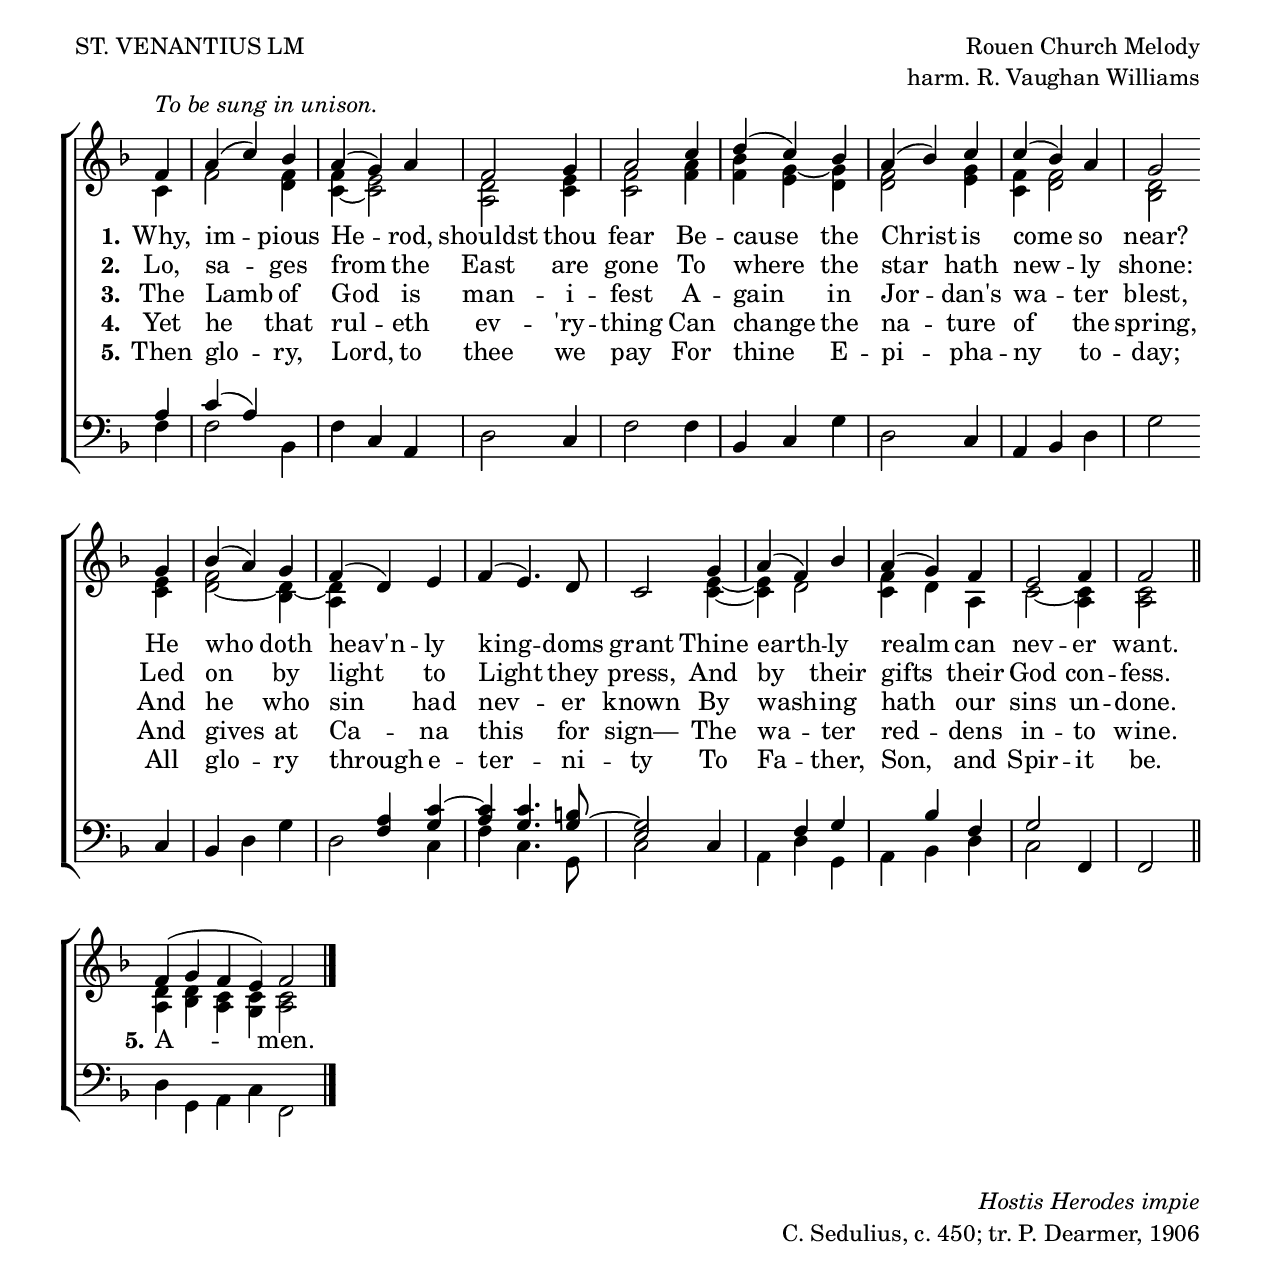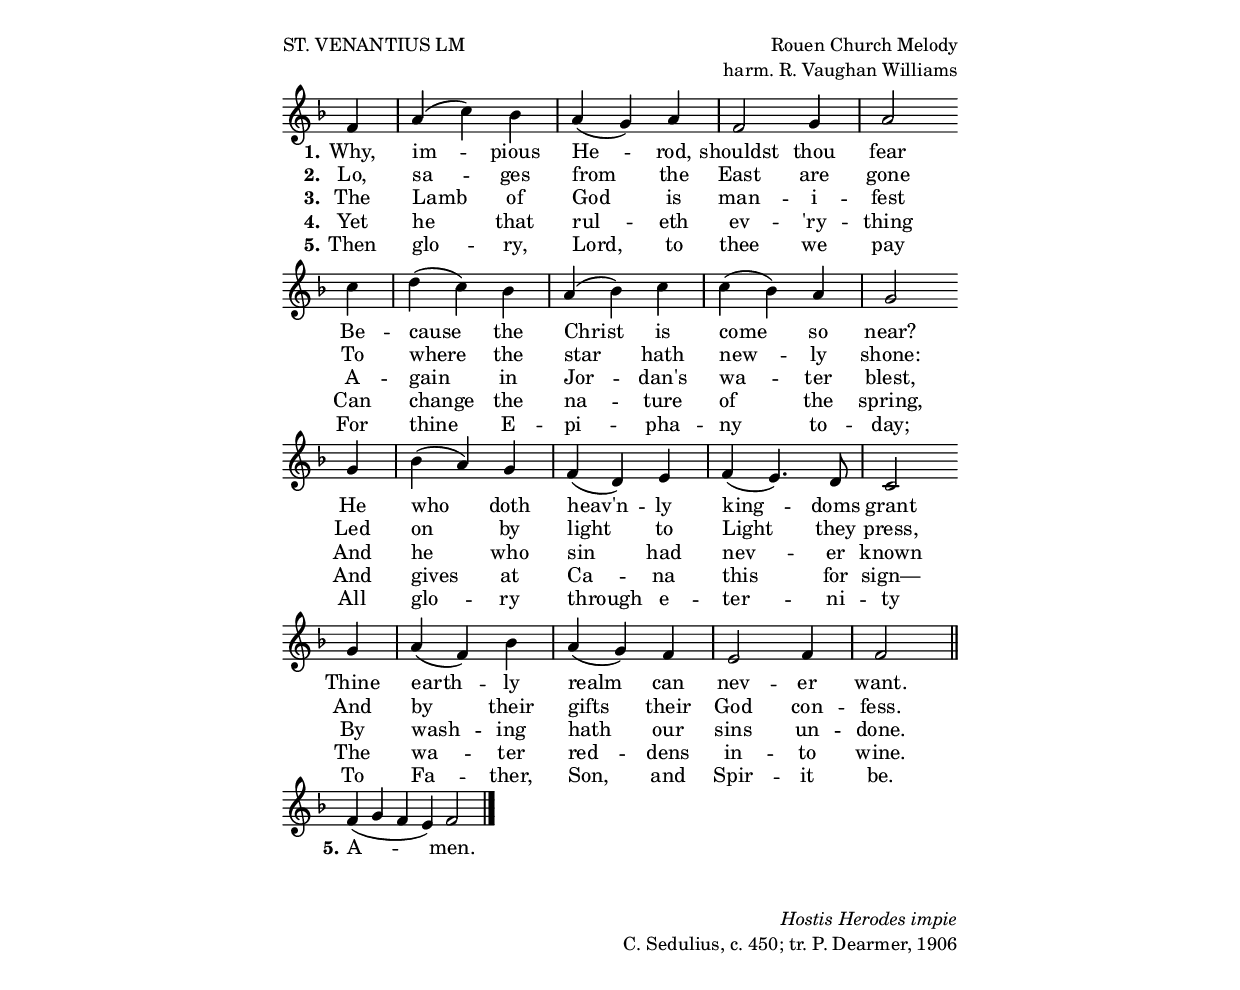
%{
The music and poetry produced by this source code are believed to be in the public domain in the United States.
The source code itself is licensed under a Creative Commons Attribution-NonCommercial 4.0 International License:
http://creativecommons.org/licenses/by-nc/4.0/

Musicam Ecclesiae - sites.google.com/site/musicamecclesiae
%}

\version "2.18.2"
\include "english.ly"
\include "hymn_definitions.ly"

top = \markup {
  \fill-line {
    \column {
      \line {ST. VENANTIUS LM}
    }
    \right-column{
      \line {Rouen Church Melody}
      \line {harm. R. Vaughan Williams}
    }
  }
}

bottom = \markup  {
  \fill-line {
    \null 
    \right-column {
      \line {\italic "Hostis Herodes impie"}
      \line {C. Sedulius, c. 450; tr. P. Dearmer, 1906}
    }
  } 
}

\header {
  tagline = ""
}

global = {
  \key f \major
  \time 3/4
  \autoBeamOff
  \set Staff.midiInstrument = "church organ"
}

melody = \relative c' {
  \global
  \partial 4
  f4 |
  a( c) bf |
  a( g) a |
  f2 g4 |
  a2 \bar ""

  c4 |
  d( c) bf |
  a( bf) c |
  c( bf) a |
  g2 \bar "m"

  g4 |
  bf( a) g |
  f( d) e |
  f( e4.) d8 |
  c2 \bar ""

  g'4 |
  a( f) bf |
  a( g) f |
  e2 f4 |
  f2 \bar "||" \break
  
  \cadenzaOn f4( g f e) f2 \bar "|."
}

melodya = \relative c' {
  \global
  \partial 4
  f4 |
  a( c) bf |
  a( g) a |
  f2 g4 |
  a2 \bar "" \break

  c4 |
  d( c) bf |
  a( bf) c |
  c( bf) a |
  g2 \bar "m"

  g4 |
  bf( a) g |
  f( d) e |
  f( e4.) d8 |
  c2 \bar ""

  g'4 |
  a( f) bf |
  a( g) f |
  e2 f4 |
  f2 \bar "||" \break
  
  \cadenzaOn f4( g f e) f2 \bar "|."
}

alto = \relative c' {
  \global
  \partial 4
  c4^\markup {\italic "To be sung in unison."} |
  f2 <d f>4 |
  <c f>~ <c e>2 |
  <a d> <c e>4 |
  <c f>2

  <f a>4 |
  <f bf> <e g>~ <d g> |
  <d f>2 <e g>4 |
  <c f> <d f>2 |
  <bf d>2

  <c e>4
  <d f>2~ <bf d>4~ |
  <a d> s2 |
  s2. |
  s2

  <c e>4~ |
  <c e> d2 |
  <c f>4 d a |
  c2~ <a c>4 |
  <a c>2
  
  <a d>4 <bf d> <a c> <g c>
   <a c>2

}

tenor = \relative c' {
  \global
  \partial 4
  a4 |
  c( a) s4 |
  s c, a |
  s2 c4 |
  s2

  s4 |
  bf c s |
  s2 c4 |
  a bf s4 |
  s2

  c4 |
  bf s2 |
  s4 <f' a> <g c>~ |
  <a c> <g c>4. <g b>8~ |
  <e g>2

  c4 |
  s f g |
  s bf f |
  g2 f,4 |
  f2
}

bass = \relative c {
  \global
  \partial 4
  f4 |
  f2 bf,4 |
  f' s2 |
  d2 s4 |
  f2

  f4 |
  s2 g4 |
  d2 s4 |
  s2 d4 |
  g2

  s4 |
  s4 d g |
  d2 c4 |
  f c4. g8 |
  c2

  s4 |
  a d g, |
  a bf d |
  c2 s4 |
  s2
  
  d4 g, a c f,2
}

verseOne = \lyricmode {
  \set stanza = "1."
  Why, im -- pious He -- rod, shouldst thou fear
  Be -- cause the Christ is come so near?
  He who doth heav'n -- ly king -- doms grant
  Thine earth -- ly realm can nev -- er want.
}

verseTwo = \lyricmode {
  \set stanza = "2."
  Lo, sa -- ges from the East are gone
  To where the star hath new -- ly shone:
  Led on by light to Light they press,
  And by their gifts their God con -- fess.
}

verseThree = \lyricmode {
  \set stanza = "3."
  The Lamb of God is man -- i -- fest
  A -- gain in Jor -- dan's wa -- ter blest,
  And he who sin had nev -- er known
  By wash -- ing hath our sins un -- done.
}

verseFour = \lyricmode {
  \set stanza = "4."
  Yet he that rul -- eth ev -- 'ry -- thing
  Can change the na -- ture of the spring,
  And gives at Ca -- na this for sign—
  The wa -- ter red -- dens in -- to wine.
}

verseFive = \lyricmode {
  \set stanza = "5."
  Then glo -- ry, Lord, to thee we pay
  For thine E -- pi -- pha -- ny to -- day;
  All glo -- ry through e -- ter -- ni -- ty
  To Fa -- ther, Son, and Spir -- it be.
  \set stanza = "5." A -- men.
}

\book {
  \include "hymn_paper.ly"
  \header {
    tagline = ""
  }
  \top
  \score {
    \new ChoirStaff <<
      \new Staff  <<
        \new Voice = "soprano" { \voiceOne \melody }
        \new Voice = "alto" { \voiceTwo \alto }
      >>
      \new Lyrics  \lyricsto soprano \verseOne
      \new Lyrics  \lyricsto soprano \verseTwo
      \new Lyrics  \lyricsto soprano \verseThree
      \new Lyrics \lyricsto soprano \verseFour
      \new Lyrics \lyricsto soprano \verseFive
      \new Staff  <<
        \clef bass
        \new Voice = "tenor" { \voiceOne \tenor }
        \new Voice = "bass" { \voiceTwo \bass }
      >>
    >>
    \midi {
      \context {
        \Score
        tempoWholesPerMinute = #(ly:make-moment 112 4)
      }
    }
    \include "hymn_layout_ragged.ly"
  }
  \bottom
}

%%%%%%
%%%%%%
%%%%%%
#(define output-suffix "Melody")
\book {
  \include "lilypond-book-preamble.ly"
  \include "hymn_melody_paper.ly"
  \top
  \score {
    %\transpose c bf,
    <<
      \new Voice = "tune" {
        \melodya
      }
      \new Lyrics \lyricsto "tune" { \verseOne }
      \new Lyrics \lyricsto "tune" { \verseTwo }
      \new Lyrics \lyricsto "tune" { \verseThree }
      \new Lyrics \lyricsto "tune" { \verseFour }
      \new Lyrics \lyricsto "tune" { \verseFive}
    >>
    \include "hymn_layout_ragged.ly"
  }
  \markup { 
    \vspace #0.5 
  }
  \bottom
}
